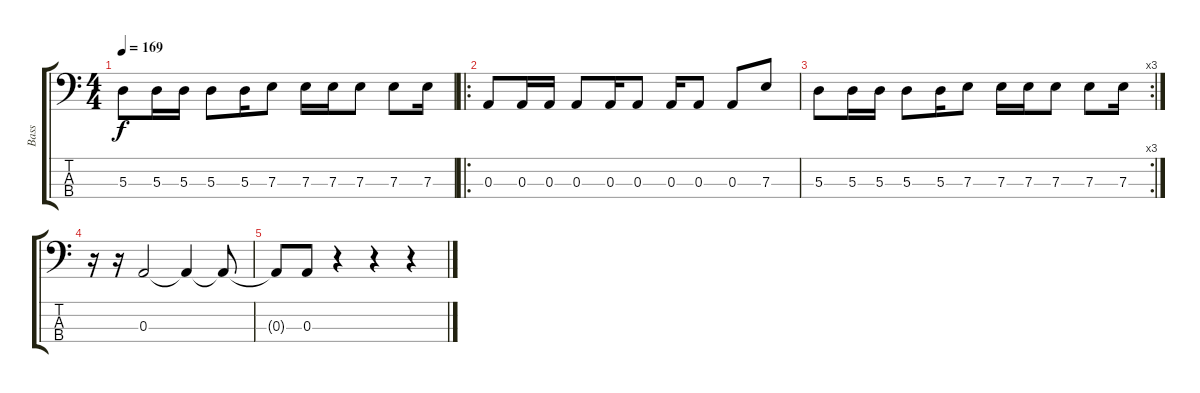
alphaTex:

\track ("Bass" "Bass") {instrument electricbasspick}
\staff {score tabs}
\tuning (G2 D2 A1 E1) {hide}
\ts (4 4)
\tempo 169
\clef f4
\ks c
5.3.8{dy f} 5.3.16 5.3.16 5.3.8 5.3.16 7.3.8 7.3.16 7.3.16 7.3.8 7.3.8 7.3.16 |
\ro
0.3.8 0.3.16 0.3.16 0.3.8 0.3.16 0.3.8 0.3.16 0.3.8 0.3.8 7.3.8 |
\rc 3
5.3.8 5.3.16 5.3.16 5.3.8 5.3.16 7.3.8 7.3.16 7.3.16 7.3.8 7.3.8 7.3.16 |
r.16 r.16 0.3.2 0.3{t}.4 0.3{t}.8 |
0.3{t}.8 0.3.8 r.4 r.4 r.4
